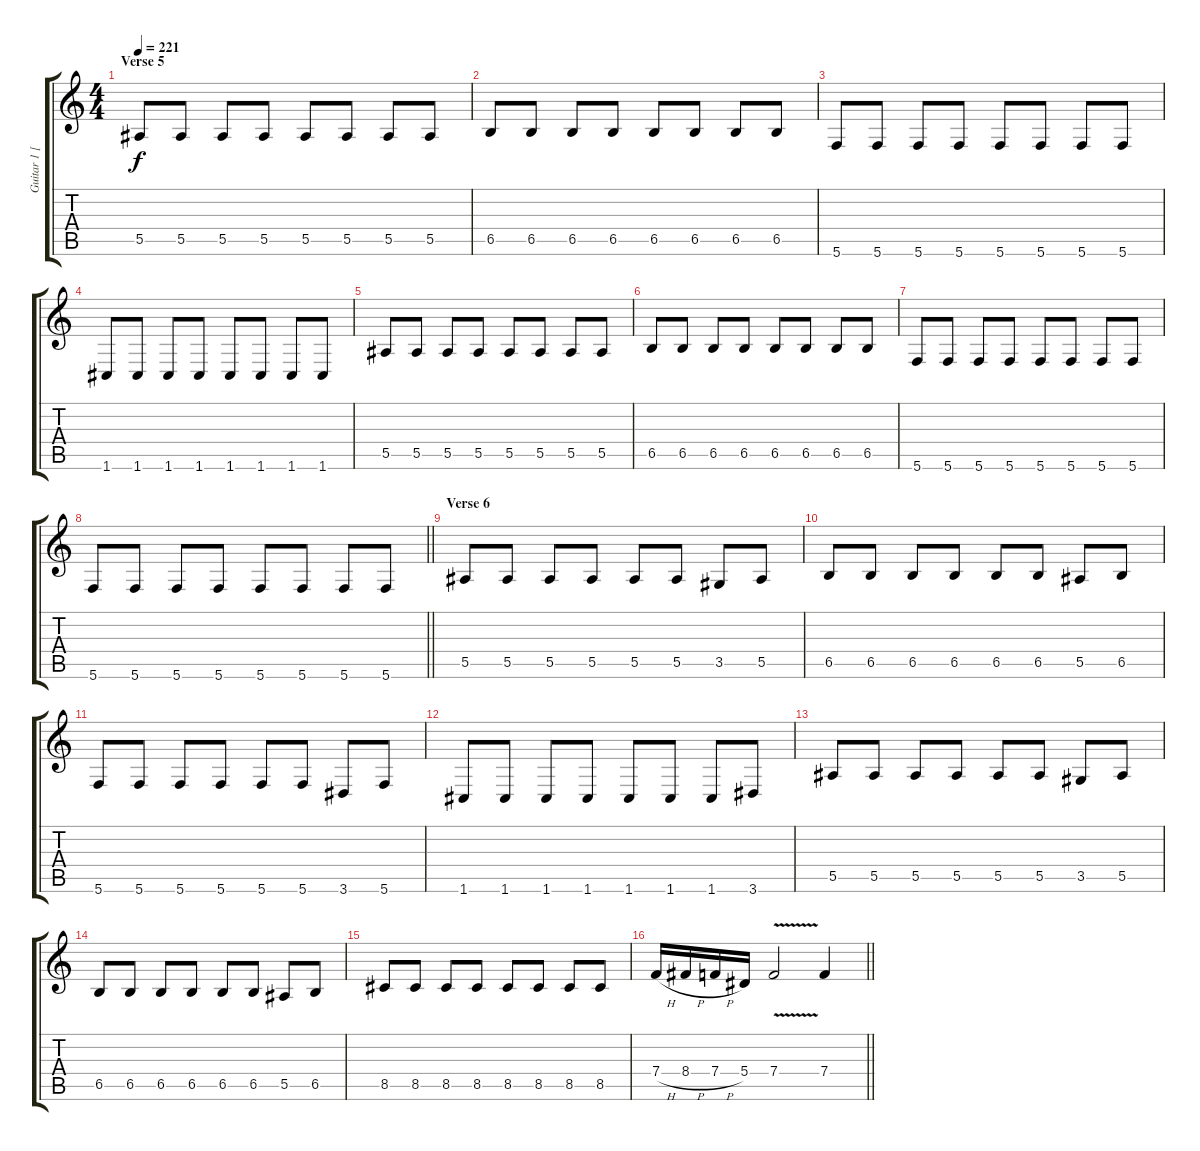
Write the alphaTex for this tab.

\track ("Guitar 1 [Josh Homme]" "Guitar 1 [") {instrument distortionguitar}
\staff {score tabs}
\tuning (C4 G3 Eb3 Bb2 F2 C2) {hide}
\ts (4 4)
\section ("" "Verse 5")
\tempo 221
\clef g2
\ks c
5.5.8{dy f instrument distortionguitar} 5.5.8 5.5.8 5.5.8 5.5.8 5.5.8 5.5.8 5.5.8 |
6.5.8 6.5.8 6.5.8 6.5.8 6.5.8 6.5.8 6.5.8 6.5.8 |
5.6.8 5.6.8 5.6.8 5.6.8 5.6.8 5.6.8 5.6.8 5.6.8 |
1.6.8 1.6.8 1.6.8 1.6.8 1.6.8 1.6.8 1.6.8 1.6.8 |
5.5.8 5.5.8 5.5.8 5.5.8 5.5.8 5.5.8 5.5.8 5.5.8 |
6.5.8 6.5.8 6.5.8 6.5.8 6.5.8 6.5.8 6.5.8 6.5.8 |
5.6.8 5.6.8 5.6.8 5.6.8 5.6.8 5.6.8 5.6.8 5.6.8 |
\barLineRight lightlight
5.6.8 5.6.8 5.6.8 5.6.8 5.6.8 5.6.8 5.6.8 5.6.8 |
\section ("" "Verse 6")
5.5.8 5.5.8 5.5.8 5.5.8 5.5.8 5.5.8 3.5.8 5.5.8 |
6.5.8 6.5.8 6.5.8 6.5.8 6.5.8 6.5.8 5.5.8 6.5.8 |
5.6.8 5.6.8 5.6.8 5.6.8 5.6.8 5.6.8 3.6.8 5.6.8 |
1.6.8 1.6.8 1.6.8 1.6.8 1.6.8 1.6.8 1.6.8 3.6.8 |
5.5.8 5.5.8 5.5.8 5.5.8 5.5.8 5.5.8 3.5.8 5.5.8 |
6.5.8 6.5.8 6.5.8 6.5.8 6.5.8 6.5.8 5.5.8 6.5.8 |
8.5.8 8.5.8 8.5.8 8.5.8 8.5.8 8.5.8 8.5.8 8.5.8 |
\barLineRight lightlight
7.4{h}.16 8.4{h}.16 7.4{h}.16 5.4.16 7.4{v}.2 7.4.4
